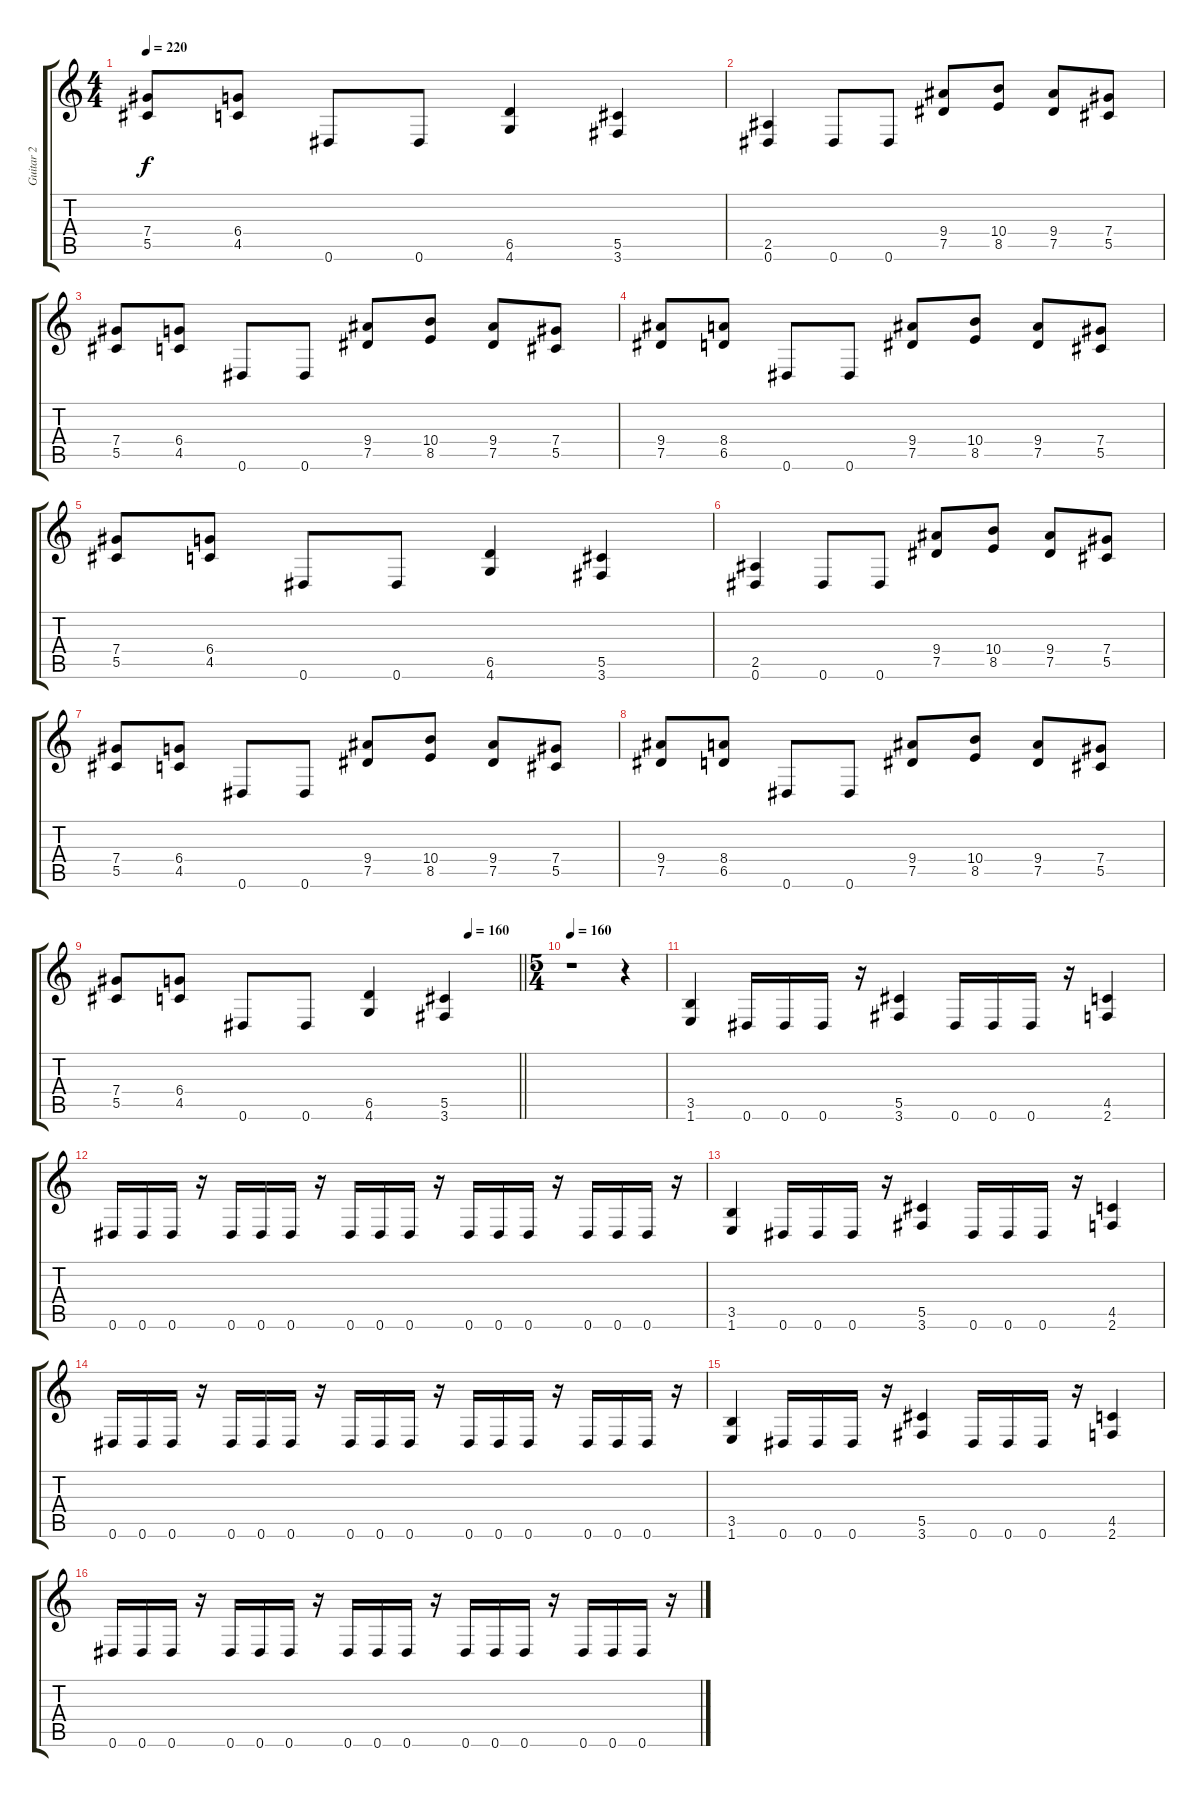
\track ("Guitar 2" "Guitar 2") {instrument distortionguitar}
\staff {score tabs}
\tuning (Eb4 Bb3 Gb3 Db3 Ab2 Eb2) {hide}
\ts (4 4)
\tempo 220
\clef g2
\ks c
(7.4 5.5).8{dy f} (6.4 4.5).8 0.6.8 0.6.8 (6.5 4.6).4 (5.5 3.6).4 |
(2.5 0.6).4 0.6.8 0.6.8 (9.4 7.5).8 (10.4 8.5).8 (9.4 7.5).8 (7.4 5.5).8 |
(7.4 5.5).8 (6.4 4.5).8 0.6.8 0.6.8 (9.4 7.5).8 (10.4 8.5).8 (9.4 7.5).8 (7.4 5.5).8 |
(9.4 7.5).8 (8.4 6.5).8 0.6.8 0.6.8 (9.4 7.5).8 (10.4 8.5).8 (9.4 7.5).8 (7.4 5.5).8 |
(7.4 5.5).8 (6.4 4.5).8 0.6.8 0.6.8 (6.5 4.6).4 (5.5 3.6).4 |
(2.5 0.6).4 0.6.8 0.6.8 (9.4 7.5).8 (10.4 8.5).8 (9.4 7.5).8 (7.4 5.5).8 |
(7.4 5.5).8 (6.4 4.5).8 0.6.8 0.6.8 (9.4 7.5).8 (10.4 8.5).8 (9.4 7.5).8 (7.4 5.5).8 |
(9.4 7.5).8 (8.4 6.5).8 0.6.8 0.6.8 (9.4 7.5).8 (10.4 8.5).8 (9.4 7.5).8 (7.4 5.5).8 |
\tempo (160 0.875)
\barLineRight lightlight
(7.4 5.5).8 (6.4 4.5).8 0.6.8 0.6.8 (6.5 4.6).4 (5.5 3.6).4 |
\ts (5 4)
\tempo 160
r.1 r.4 |
(3.5 1.6).4 0.6.16 0.6.16 0.6.16 r.16 (5.5 3.6).4 0.6.16 0.6.16 0.6.16 r.16 (4.5 2.6).4 |
0.6.16 0.6.16 0.6.16 r.16 0.6.16 0.6.16 0.6.16 r.16 0.6.16 0.6.16 0.6.16 r.16 0.6.16 0.6.16 0.6.16 r.16 0.6.16 0.6.16 0.6.16 r.16 |
(3.5 1.6).4 0.6.16 0.6.16 0.6.16 r.16 (5.5 3.6).4 0.6.16 0.6.16 0.6.16 r.16 (4.5 2.6).4 |
0.6.16 0.6.16 0.6.16 r.16 0.6.16 0.6.16 0.6.16 r.16 0.6.16 0.6.16 0.6.16 r.16 0.6.16 0.6.16 0.6.16 r.16 0.6.16 0.6.16 0.6.16 r.16 |
(3.5 1.6).4 0.6.16 0.6.16 0.6.16 r.16 (5.5 3.6).4 0.6.16 0.6.16 0.6.16 r.16 (4.5 2.6).4 |
0.6.16 0.6.16 0.6.16 r.16 0.6.16 0.6.16 0.6.16 r.16 0.6.16 0.6.16 0.6.16 r.16 0.6.16 0.6.16 0.6.16 r.16 0.6.16 0.6.16 0.6.16 r.16
